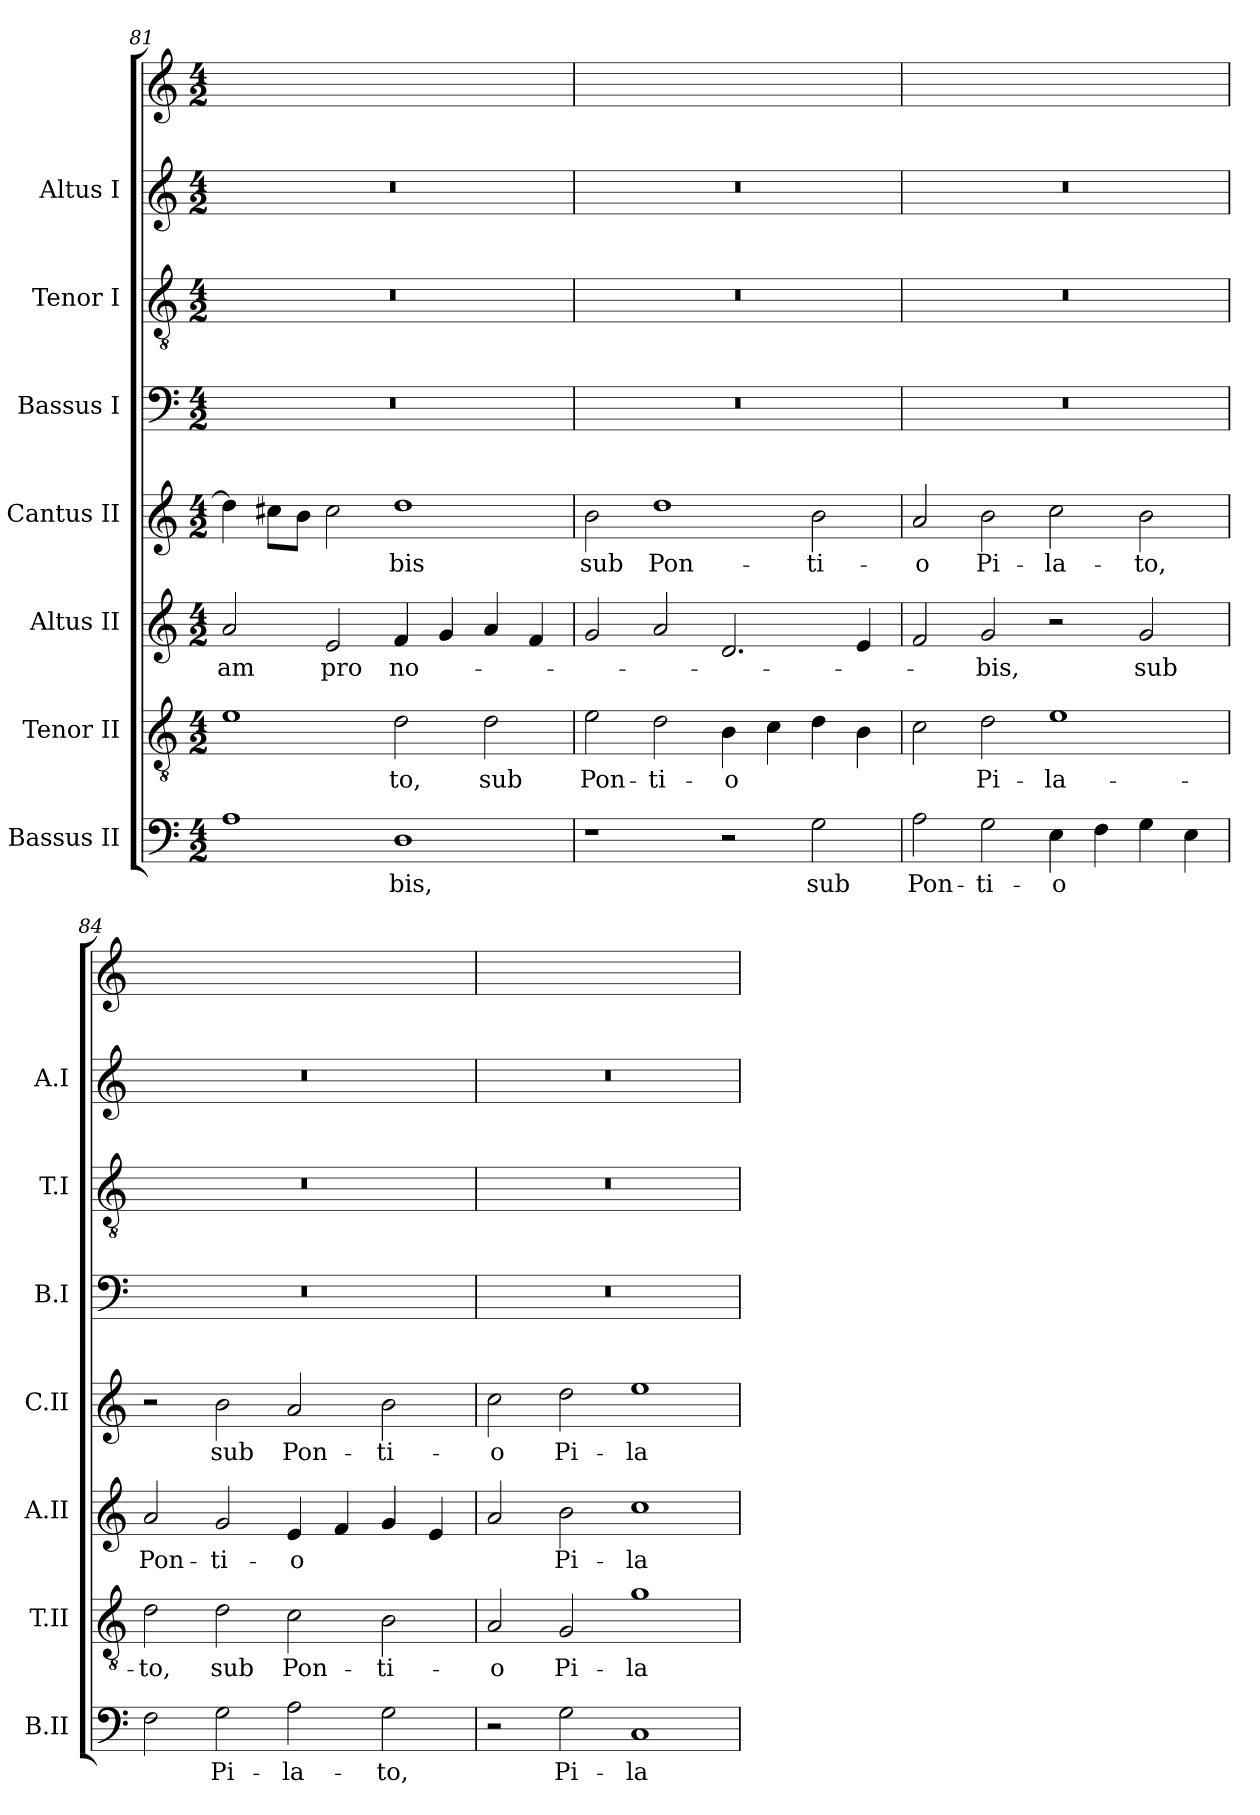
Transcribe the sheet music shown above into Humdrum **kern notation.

**kern	**text	**kern	**text	**kern	**text	**kern	**text	**kern	**kern	**kern	**kern
*part8	*part8	*part7	*part7	*part6	*part6	*part5	*part5	*part4	*part3	*part2	*part1
*staff8	*staff8	*staff7	*staff7	*staff6	*staff6	*staff5	*staff5	*staff4	*staff3	*staff2	*staff1
*I"Bassus II	*	*I"Tenor II	*	*I"Altus II	*	*I"Cantus II	*	*I"Bassus I	*I"Tenor I	*I"Altus I	*
*I'B.II	*	*I'T.II	*	*I'A.II	*	*I'C.II	*	*I'B.I	*I'T.I	*I'A.I	*
*clefF4	*	*clefGv2	*	*clefG2	*	*clefG2	*	*clefF4	*clefGv2	*clefG2	*clefG2
*	*	*ITrd7c12	*	*	*	*	*	*	*ITrd7c12	*	*
*k[]	*	*k[]	*	*k[]	*	*k[]	*	*k[]	*k[]	*k[]	*k[]
*C:	*	*C:	*	*C:	*	*C:	*	*C:	*C:	*C:	*C:
*M4/2	*	*M4/2	*	*M4/2	*	*M4/2	*	*M4/2	*M4/2	*M4/2	*M4/2
=81	=81	=81	=81	=81	=81	=81	=81	=81	=81	=81	=81
1A\	.	1E\	.	2a/	-am	4dd\]	.	0r	0r	0r	0ryy
.	.	.	.	.	.	8cc#\L	.	.	.	.	.
.	.	.	.	.	.	8b\J	.	.	.	.	.
.	.	.	.	2e/	pro	2cc#\	.	.	.	.	.
1D\	-bis,	2D\	-to,	4f/	no-	1dd\	-bis	.	.	.	.
.	.	.	.	4g/	.	.	.	.	.	.	.
.	.	2D\	sub	4a/	.	.	.	.	.	.	.
.	.	.	.	4f/	.	.	.	.	.	.	.
=82	=82	=82	=82	=82	=82	=82	=82	=82	=82	=82	=82
1r	.	2E\	Pon-	2g/	.	2b\	sub	0r	0r	0r	0ryy
.	.	2D\	-ti-	2a/	.	1dd\	Pon-	.	.	.	.
2r	.	4BB\	-o	2.d/	.	.	.	.	.	.	.
.	.	4C\	.	.	.	.	.	.	.	.	.
2G\	sub	4D\	.	.	.	2b\	-ti-	.	.	.	.
.	.	4BB\	.	4e/	.	.	.	.	.	.	.
=83	=83	=83	=83	=83	=83	=83	=83	=83	=83	=83	=83
2A\	Pon-	2C\	.	2f/	.	2a/	-o	0r	0r	0r	0ryy
2G\	-ti-	2D\	Pi-	2g/	-bis,	2b\	Pi-	.	.	.	.
4E\	-o	1E\	-la-	2r	.	2cc\	-la-	.	.	.	.
4F\	.	.	.	.	.	.	.	.	.	.	.
4G\	.	.	.	2g/	sub	2b\	-to,	.	.	.	.
4E\	.	.	.	.	.	.	.	.	.	.	.
=84	=84	=84	=84	=84	=84	=84	=84	=84	=84	=84	=84
2F\	.	2D\	-to,	2a/	Pon-	2r	.	0r	0r	0r	0ryy
2G\	Pi-	2D\	sub	2g/	-ti-	2b\	sub	.	.	.	.
2A\	-la-	2C\	Pon-	4e/	-o	2a/	Pon-	.	.	.	.
.	.	.	.	4f/	.	.	.	.	.	.	.
2G\	-to,	2BB\	-ti-	4g/	.	2b\	-ti-	.	.	.	.
.	.	.	.	4e/	.	.	.	.	.	.	.
=85	=85	=85	=85	=85	=85	=85	=85	=85	=85	=85	=85
2r	.	2AA/	-o	2a/	.	2cc\	-o	0r	0r	0r	0ryy
2G\	Pi-	2GG/	Pi-	2b\	Pi-	2dd\	Pi-	.	.	.	.
1C/	-la-	1G\	-la-	1cc\	-la-	1ee\	-la-	.	.	.	.
=	=	=	=	=	=	=	=	=	=	=	=
*-	*-	*-	*-	*-	*-	*-	*-	*-	*-	*-	*-
